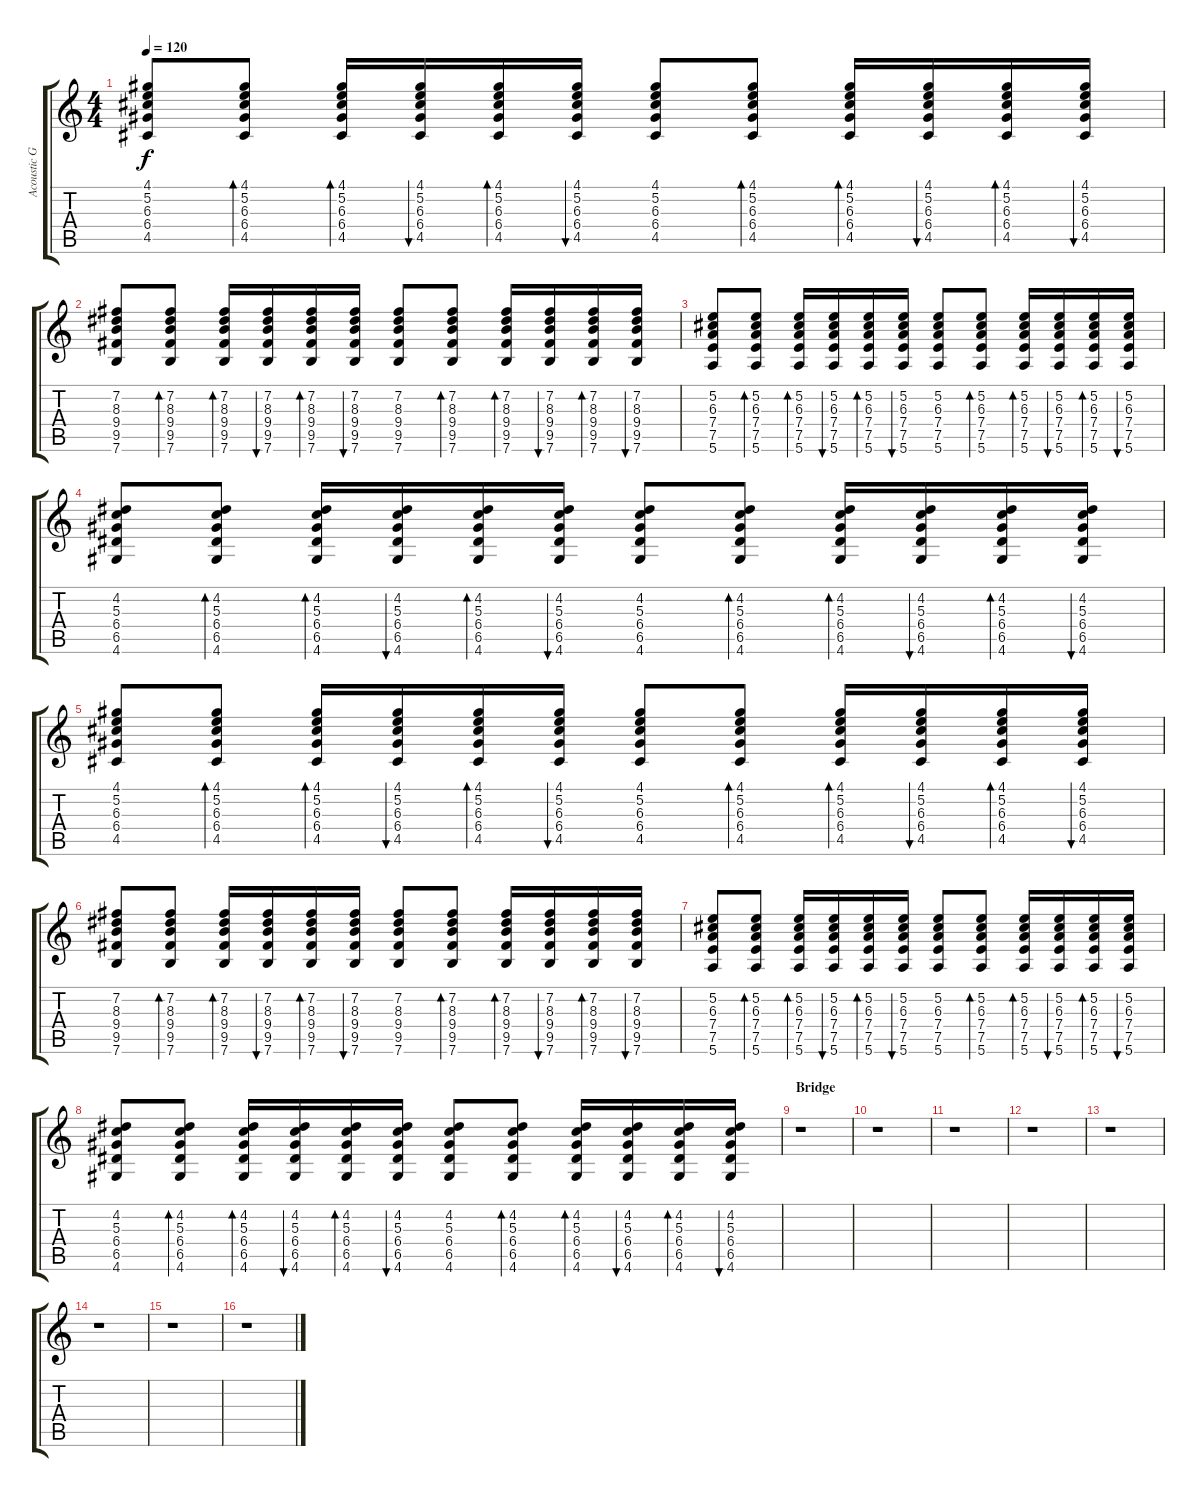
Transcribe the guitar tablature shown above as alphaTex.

\track ("Acoustic Guitar" "Acoustic G") {instrument acousticguitarsteel}
\staff {score tabs}
\tuning (E4 B3 G3 D3 A2 E2) {hide}
\ts (4 4)
\tempo 120
\clef g2
\ks c
(4.1 5.2 6.3 6.4 4.5).8{dy f} (4.1 5.2 6.3 6.4 4.5).8{bd 30} (4.1 5.2 6.3 6.4 4.5).16{bd 30} (4.1 5.2 6.3 6.4 4.5).16{bu 30} (4.1 5.2 6.3 6.4 4.5).16{bd 30} (4.1 5.2 6.3 6.4 4.5).16{bu 30} (4.1 5.2 6.3 6.4 4.5).8 (4.1 5.2 6.3 6.4 4.5).8{bd 30} (4.1 5.2 6.3 6.4 4.5).16{bd 30} (4.1 5.2 6.3 6.4 4.5).16{bu 30} (4.1 5.2 6.3 6.4 4.5).16{bd 30} (4.1 5.2 6.3 6.4 4.5).16{bu 30} |
(7.2 8.3 9.4 9.5 7.6).8 (7.2 8.3 9.4 9.5 7.6).8{bd 30} (7.2 8.3 9.4 9.5 7.6).16{bd 30} (7.2 8.3 9.4 9.5 7.6).16{bu 30} (7.2 8.3 9.4 9.5 7.6).16{bd 30} (7.2 8.3 9.4 9.5 7.6).16{bu 30} (7.2 8.3 9.4 9.5 7.6).8 (7.2 8.3 9.4 9.5 7.6).8{bd 30} (7.2 8.3 9.4 9.5 7.6).16{bd 30} (7.2 8.3 9.4 9.5 7.6).16{bu 30} (7.2 8.3 9.4 9.5 7.6).16{bd 30} (7.2 8.3 9.4 9.5 7.6).16{bu 30} |
(5.2 6.3 7.4 7.5 5.6).8 (5.2 6.3 7.4 7.5 5.6).8{bd 30} (5.2 6.3 7.4 7.5 5.6).16{bd 30} (5.2 6.3 7.4 7.5 5.6).16{bu 30} (5.2 6.3 7.4 7.5 5.6).16{bd 30} (5.2 6.3 7.4 7.5 5.6).16{bu 30} (5.2 6.3 7.4 7.5 5.6).8 (5.2 6.3 7.4 7.5 5.6).8{bd 30} (5.2 6.3 7.4 7.5 5.6).16{bd 30} (5.2 6.3 7.4 7.5 5.6).16{bu 30} (5.2 6.3 7.4 7.5 5.6).16{bd 30} (5.2 6.3 7.4 7.5 5.6).16{bu 30} |
(4.2 5.3 6.4 6.5 4.6).8 (4.2 5.3 6.4 6.5 4.6).8{bd 30} (4.2 5.3 6.4 6.5 4.6).16{bd 30} (4.2 5.3 6.4 6.5 4.6).16{bu 30} (4.2 5.3 6.4 6.5 4.6).16{bd 30} (4.2 5.3 6.4 6.5 4.6).16{bu 30} (4.2 5.3 6.4 6.5 4.6).8 (4.2 5.3 6.4 6.5 4.6).8{bd 30} (4.2 5.3 6.4 6.5 4.6).16{bd 30} (4.2 5.3 6.4 6.5 4.6).16{bu 30} (4.2 5.3 6.4 6.5 4.6).16{bd 30} (4.2 5.3 6.4 6.5 4.6).16{bu 30} |
(4.1 5.2 6.3 6.4 4.5).8 (4.1 5.2 6.3 6.4 4.5).8{bd 30} (4.1 5.2 6.3 6.4 4.5).16{bd 30} (4.1 5.2 6.3 6.4 4.5).16{bu 30} (4.1 5.2 6.3 6.4 4.5).16{bd 30} (4.1 5.2 6.3 6.4 4.5).16{bu 30} (4.1 5.2 6.3 6.4 4.5).8 (4.1 5.2 6.3 6.4 4.5).8{bd 30} (4.1 5.2 6.3 6.4 4.5).16{bd 30} (4.1 5.2 6.3 6.4 4.5).16{bu 30} (4.1 5.2 6.3 6.4 4.5).16{bd 30} (4.1 5.2 6.3 6.4 4.5).16{bu 30} |
(7.2 8.3 9.4 9.5 7.6).8 (7.2 8.3 9.4 9.5 7.6).8{bd 30} (7.2 8.3 9.4 9.5 7.6).16{bd 30} (7.2 8.3 9.4 9.5 7.6).16{bu 30} (7.2 8.3 9.4 9.5 7.6).16{bd 30} (7.2 8.3 9.4 9.5 7.6).16{bu 30} (7.2 8.3 9.4 9.5 7.6).8 (7.2 8.3 9.4 9.5 7.6).8{bd 30} (7.2 8.3 9.4 9.5 7.6).16{bd 30} (7.2 8.3 9.4 9.5 7.6).16{bu 30} (7.2 8.3 9.4 9.5 7.6).16{bd 30} (7.2 8.3 9.4 9.5 7.6).16{bu 30} |
(5.2 6.3 7.4 7.5 5.6).8 (5.2 6.3 7.4 7.5 5.6).8{bd 30} (5.2 6.3 7.4 7.5 5.6).16{bd 30} (5.2 6.3 7.4 7.5 5.6).16{bu 30} (5.2 6.3 7.4 7.5 5.6).16{bd 30} (5.2 6.3 7.4 7.5 5.6).16{bu 30} (5.2 6.3 7.4 7.5 5.6).8 (5.2 6.3 7.4 7.5 5.6).8{bd 30} (5.2 6.3 7.4 7.5 5.6).16{bd 30} (5.2 6.3 7.4 7.5 5.6).16{bu 30} (5.2 6.3 7.4 7.5 5.6).16{bd 30} (5.2 6.3 7.4 7.5 5.6).16{bu 30} |
(4.2 5.3 6.4 6.5 4.6).8 (4.2 5.3 6.4 6.5 4.6).8{bd 30} (4.2 5.3 6.4 6.5 4.6).16{bd 30} (4.2 5.3 6.4 6.5 4.6).16{bu 30} (4.2 5.3 6.4 6.5 4.6).16{bd 30} (4.2 5.3 6.4 6.5 4.6).16{bu 30} (4.2 5.3 6.4 6.5 4.6).8 (4.2 5.3 6.4 6.5 4.6).8{bd 30} (4.2 5.3 6.4 6.5 4.6).16{bd 30} (4.2 5.3 6.4 6.5 4.6).16{bu 30} (4.2 5.3 6.4 6.5 4.6).16{bd 30} (4.2 5.3 6.4 6.5 4.6).16{bu 30} |
\section ("" "Bridge")
r.1{volume 8} |
r.1 |
r.1 |
r.1 |
r.1 |
r.1 |
r.1 |
r.1
